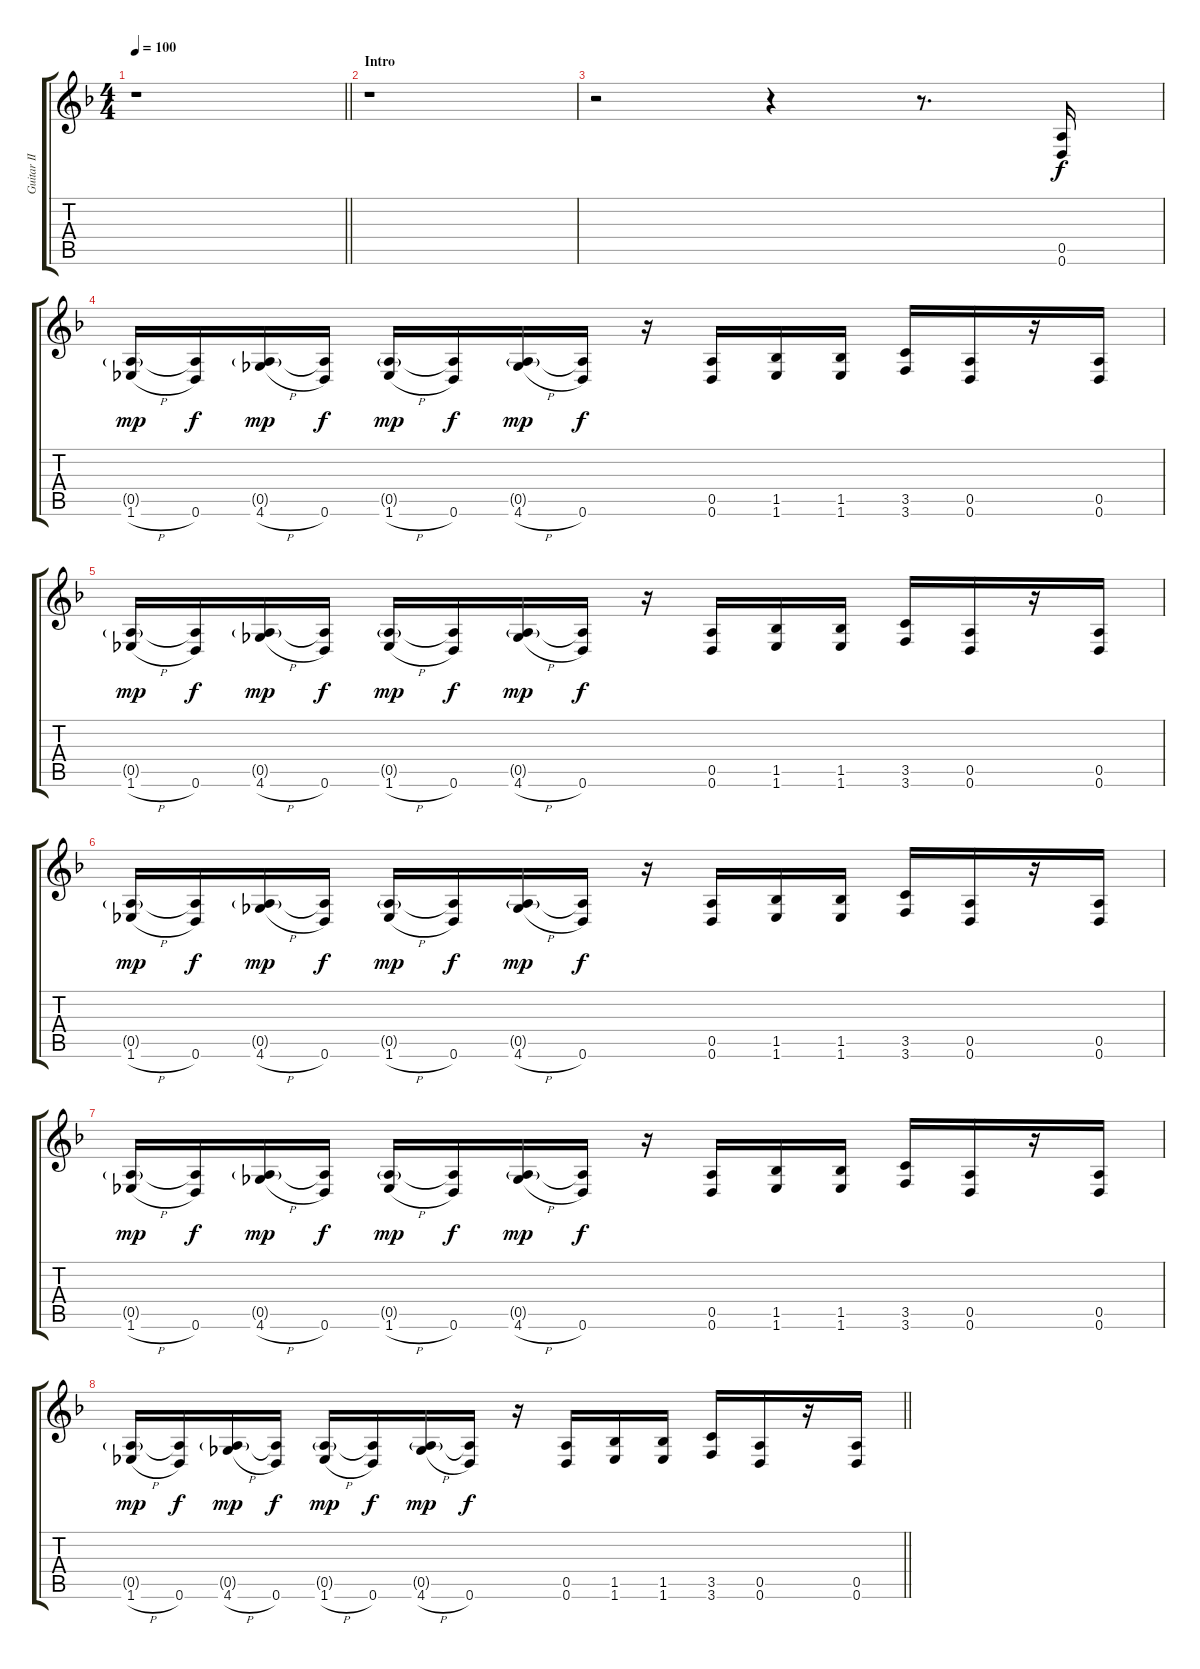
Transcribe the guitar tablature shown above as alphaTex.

\track ("Guitar II" "Guitar II") {instrument distortionguitar}
\staff {score tabs}
\tuning (E4 B3 G3 D3 A2 D2) {hide}
\ts (4 4)
\tempo 100
\clef g2
\barLineRight lightlight
\ks dminor
r.1{dy f instrument distortionguitar} |
\section ("" "Intro")
r.1 |
r.2 r.4 r.8{d} (0.5 0.6).16 |
(0.5{g} 1.6{h}).16{dy mp} (0.5{t} 0.6).16{dy f} (0.5{g} 4.6{h}).16{dy mp} (0.5{t} 0.6).16{dy f} (0.5{g} 1.6{h}).16{dy mp} (0.5{t} 0.6).16{dy f} (0.5{g} 4.6{h}).16{dy mp} (0.5{t} 0.6).16{dy f} r.16 (0.5 0.6).16 (1.5 1.6).16 (1.5 1.6).16 (3.5 3.6).16 (0.5 0.6).16 r.16 (0.5 0.6).16 |
(0.5{g} 1.6{h}).16{dy mp} (0.5{t} 0.6).16{dy f} (0.5{g} 4.6{h}).16{dy mp} (0.5{t} 0.6).16{dy f} (0.5{g} 1.6{h}).16{dy mp} (0.5{t} 0.6).16{dy f} (0.5{g} 4.6{h}).16{dy mp} (0.5{t} 0.6).16{dy f} r.16 (0.5 0.6).16 (1.5 1.6).16 (1.5 1.6).16 (3.5 3.6).16 (0.5 0.6).16 r.16 (0.5 0.6).16 |
(0.5{g} 1.6{h}).16{dy mp} (0.5{t} 0.6).16{dy f} (0.5{g} 4.6{h}).16{dy mp} (0.5{t} 0.6).16{dy f} (0.5{g} 1.6{h}).16{dy mp} (0.5{t} 0.6).16{dy f} (0.5{g} 4.6{h}).16{dy mp} (0.5{t} 0.6).16{dy f} r.16 (0.5 0.6).16 (1.5 1.6).16 (1.5 1.6).16 (3.5 3.6).16 (0.5 0.6).16 r.16 (0.5 0.6).16 |
(0.5{g} 1.6{h}).16{dy mp} (0.5{t} 0.6).16{dy f} (0.5{g} 4.6{h}).16{dy mp} (0.5{t} 0.6).16{dy f} (0.5{g} 1.6{h}).16{dy mp} (0.5{t} 0.6).16{dy f} (0.5{g} 4.6{h}).16{dy mp} (0.5{t} 0.6).16{dy f} r.16 (0.5 0.6).16 (1.5 1.6).16 (1.5 1.6).16 (3.5 3.6).16 (0.5 0.6).16 r.16 (0.5 0.6).16 |
\barLineRight lightlight
(0.5{g} 1.6{h}).16{dy mp} (0.5{t} 0.6).16{dy f} (0.5{g} 4.6{h}).16{dy mp} (0.5{t} 0.6).16{dy f} (0.5{g} 1.6{h}).16{dy mp} (0.5{t} 0.6).16{dy f} (0.5{g} 4.6{h}).16{dy mp} (0.5{t} 0.6).16{dy f} r.16 (0.5 0.6).16 (1.5 1.6).16 (1.5 1.6).16 (3.5 3.6).16 (0.5 0.6).16 r.16 (0.5 0.6).16
